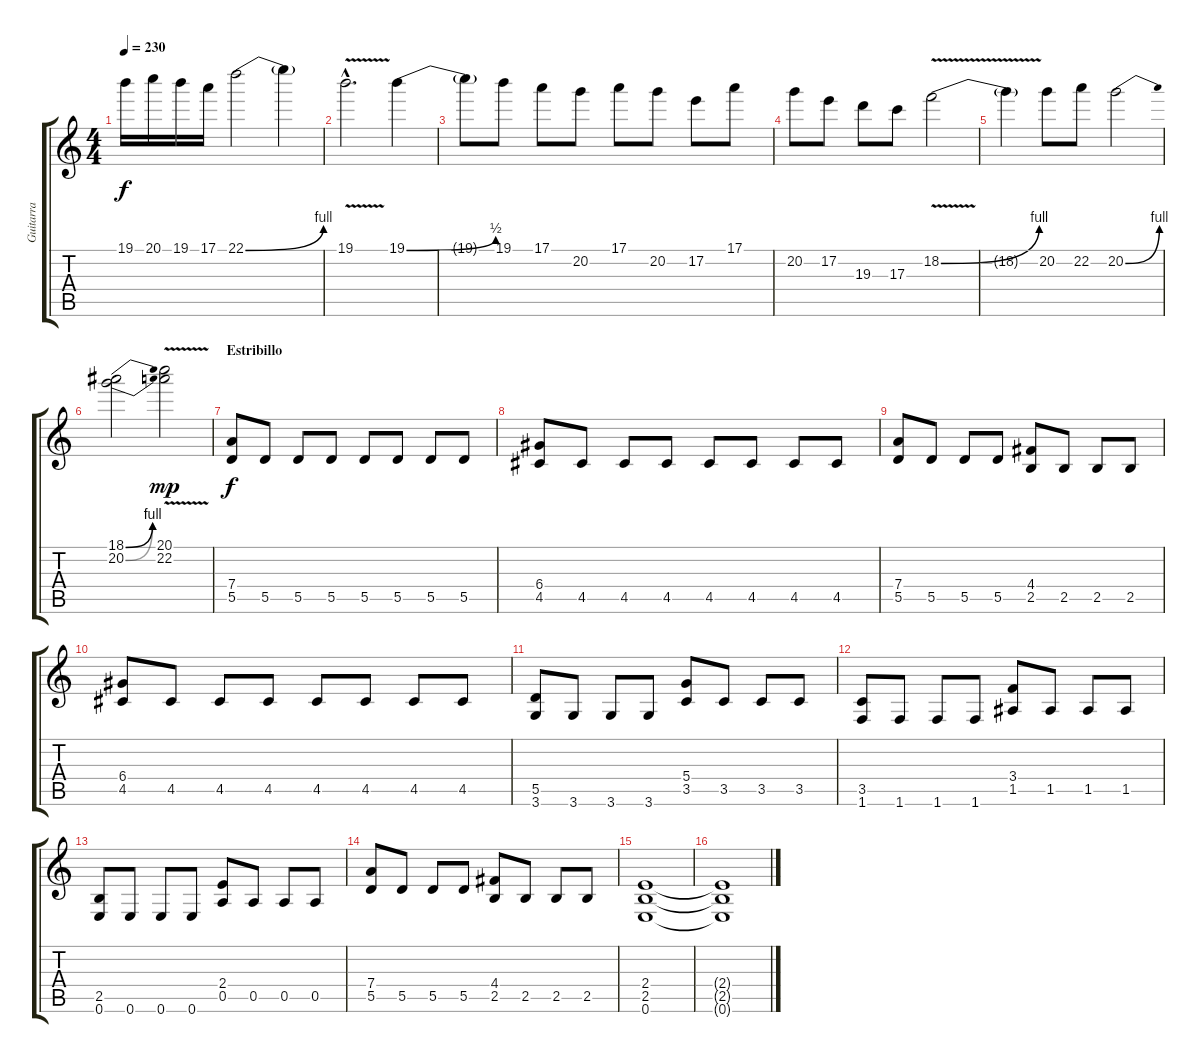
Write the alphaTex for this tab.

\track ("Guitarra" "Guitarra") {instrument distortionguitar}
\staff {score tabs}
\tuning (E4 B3 G3 D3 A2 E2) {hide}
\ts (4 4)
\tempo 230
\clef g2
\ks c
19.1.16{dy f} 20.1.16 19.1.16 17.1.16 22.1{be (bend 0 0 60 4)}.2 22.1{t}.4 |
19.1{v hac}.2{d} 19.1{be (bend 0 0 60 2)}.4 |
19.1{t}.8 19.1.8 17.1.8 20.2.8 17.1.8 20.2.8 17.2.8 17.1.8 |
20.2.8 17.2.8 19.3.8 17.3.8 18.2{be (bend 0 0 60 4) v}.2 |
18.2{t}.4 20.2.8 22.2.8 20.2{be (bend 0 0 60 4)}.2 |
(18.1{be (bend 0 0 60 4)} 20.2{be (bend 0 0 60 4)}).2 (20.1{v} 22.2{v}).2{dy mp} |
\section ("" "Estribillo")
(7.4 5.5).8{dy f} 5.5.8 5.5.8 5.5.8 5.5.8 5.5.8 5.5.8 5.5.8 |
(6.4 4.5).8 4.5.8 4.5.8 4.5.8 4.5.8 4.5.8 4.5.8 4.5.8 |
(7.4 5.5).8 5.5.8 5.5.8 5.5.8 (4.4 2.5).8 2.5.8 2.5.8 2.5.8 |
(6.4 4.5).8 4.5.8 4.5.8 4.5.8 4.5.8 4.5.8 4.5.8 4.5.8 |
(5.5 3.6).8 3.6.8 3.6.8 3.6.8 (5.4 3.5).8 3.5.8 3.5.8 3.5.8 |
(3.5 1.6).8 1.6.8 1.6.8 1.6.8 (3.4 1.5).8 1.5.8 1.5.8 1.5.8 |
(2.5 0.6).8 0.6.8 0.6.8 0.6.8 (2.4 0.5).8 0.5.8 0.5.8 0.5.8 |
(7.4 5.5).8 5.5.8 5.5.8 5.5.8 (4.4 2.5).8 2.5.8 2.5.8 2.5.8 |
(2.4 2.5 0.6).1 |
(2.4{t} 2.5{t} 0.6{t}).1
